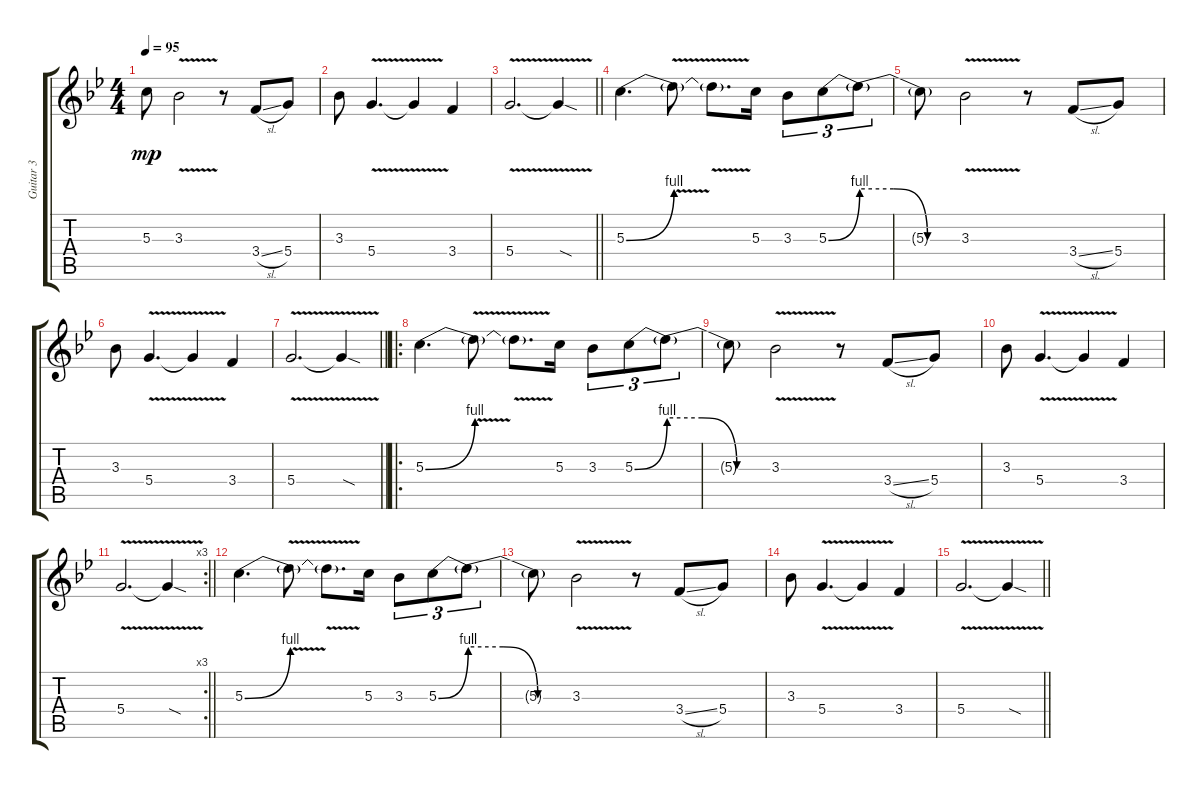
\track ("Guitar 3" "Guitar 3") {instrument distortionguitar}
\staff {score tabs}
\tuning (E4 B3 G3 D3 A2 E2) {hide}
\ts (4 4)
\tempo 95
\clef g2
\ks gminor
5.3{t}.8{dy mp} 3.3{v}.2 r.8 3.4{sl}.8 5.4.8 |
3.3.8 5.4{v}.4{d} 5.4{t}.4 3.4.4 |
\barLineRight lightlight
5.4{v}.2{d} 5.4{sod t}.4 |
5.3{be (bend 0 0 60 4)}.4{d} 5.3{v t}.8 5.3{v t}.8{d} 5.3.16 3.3.8{tu (3 2)} 5.3{be (bend 0 0 60 4)}.8{tu (3 2)} 5.3{be (custom 0 4 20 4 40 0 60 0) t}.8{tu (3 2)} |
5.3{t}.8 3.3{v}.2 r.8 3.4{sl}.8 5.4.8 |
3.3.8 5.4{v}.4{d} 5.4{t}.4 3.4.4 |
\barLineRight lightlight
5.4{v}.2{d} 5.4{sod t}.4 |
\ro
5.3{be (bend 0 0 60 4)}.4{d} 5.3{v t}.8 5.3{v t}.8{d} 5.3.16 3.3.8{tu (3 2)} 5.3{be (bend 0 0 60 4)}.8{tu (3 2)} 5.3{be (custom 0 4 20 4 40 0 60 0) t}.8{tu (3 2)} |
5.3{t}.8 3.3{v}.2 r.8 3.4{sl}.8 5.4.8 |
3.3.8 5.4{v}.4{d} 5.4{t}.4 3.4.4 |
\rc 3
\barLineRight lightlight
5.4{v}.2{d} 5.4{sod t}.4 |
5.3{be (bend 0 0 60 4)}.4{d} 5.3{v t}.8 5.3{v t}.8{d} 5.3.16 3.3.8{tu (3 2)} 5.3{be (bend 0 0 60 4)}.8{tu (3 2)} 5.3{be (custom 0 4 20 4 40 0 60 0) t}.8{tu (3 2)} |
5.3{t}.8 3.3{v}.2 r.8 3.4{sl}.8 5.4.8 |
3.3.8 5.4{v}.4{d} 5.4{t}.4 3.4.4 |
\barLineRight lightlight
5.4{v}.2{d} 5.4{sod t}.4
